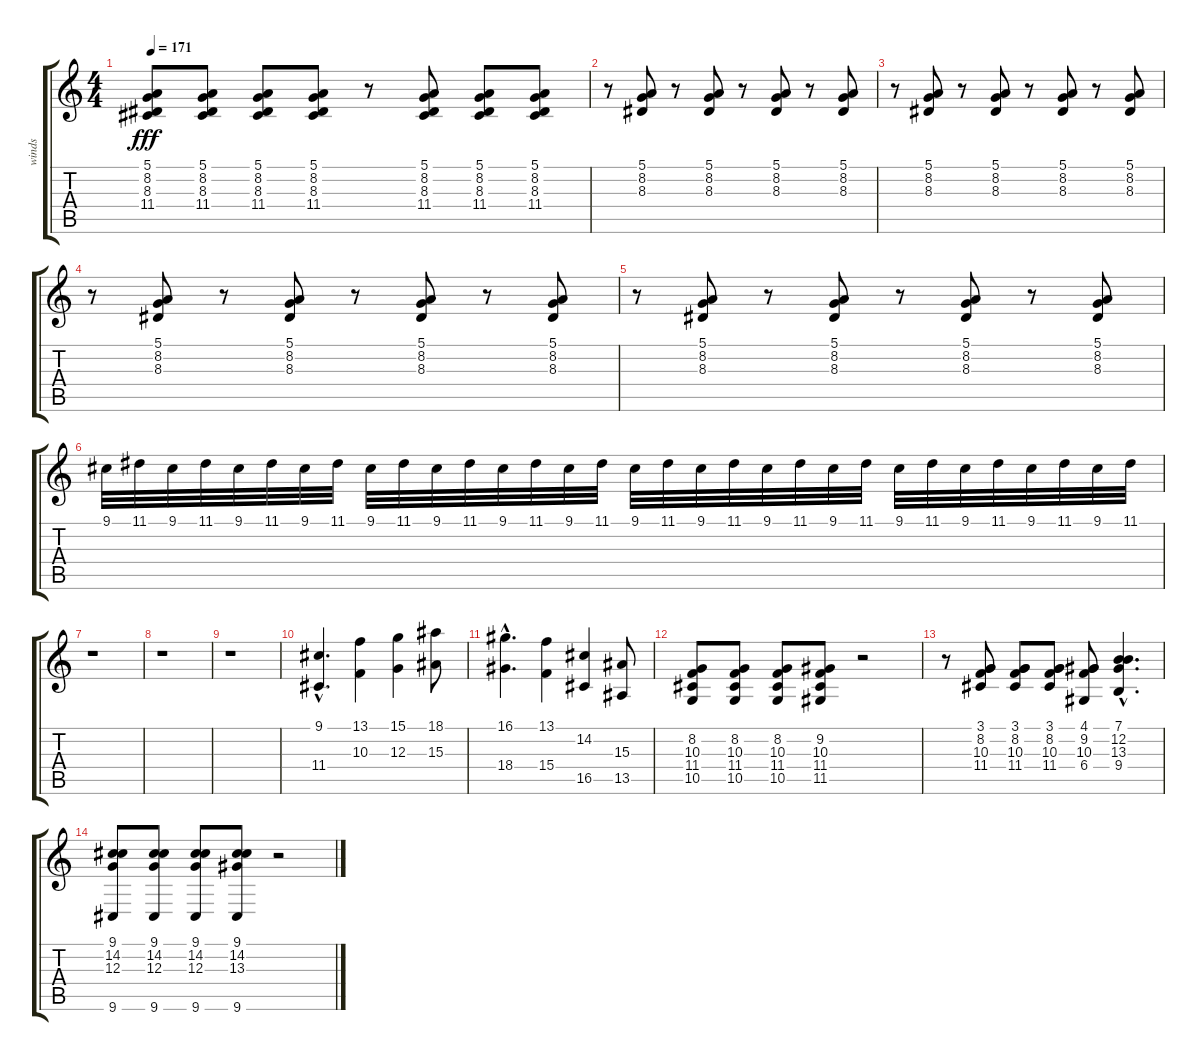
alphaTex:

\track ("winds" "winds") {instrument choiraahs}
\staff {score tabs}
\tuning (E4 B3 G3 D3 A2 E2) {hide}
\ts (4 4)
\tempo 171
\clef g2
\ks c
(5.1 8.2 8.3 11.4).8{dy fff} (5.1 8.2 8.3 11.4).8 (5.1 8.2 8.3 11.4).8 (5.1 8.2 8.3 11.4).8 r.8 (5.1 8.2 8.3 11.4).8 (5.1 8.2 8.3 11.4).8 (5.1 8.2 8.3 11.4).8 |
r.8 (5.1 8.2 8.3).8 r.8 (5.1 8.2 8.3).8 r.8 (5.1 8.2 8.3).8 r.8 (5.1 8.2 8.3).8 |
r.8 (5.1 8.2 8.3).8 r.8 (5.1 8.2 8.3).8 r.8 (5.1 8.2 8.3).8 r.8 (5.1 8.2 8.3).8 |
r.8 (5.1 8.2 8.3).8 r.8 (5.1 8.2 8.3).8 r.8 (5.1 8.2 8.3).8 r.8 (5.1 8.2 8.3).8 |
r.8 (5.1 8.2 8.3).8 r.8 (5.1 8.2 8.3).8 r.8 (5.1 8.2 8.3).8 r.8 (5.1 8.2 8.3).8 |
9.1.32{instrument trumpet} 11.1.32 9.1.32 11.1.32 9.1.32 11.1.32 9.1.32 11.1.32 9.1.32 11.1.32 9.1.32 11.1.32 9.1.32 11.1.32 9.1.32 11.1.32 9.1.32 11.1.32 9.1.32 11.1.32 9.1.32 11.1.32 9.1.32 11.1.32 9.1.32 11.1.32 9.1.32 11.1.32 9.1.32 11.1.32 9.1.32 11.1.32 |
r.1 |
r.1 |
r.1 |
(9.1{hac} 11.4{hac}).4{d instrument frenchhorn} (13.1 10.3).4 (15.1 12.3).4 (18.1 15.3).8 |
(16.1{hac} 18.4{hac}).4{d} (13.1 15.4).4 (14.2 16.5).4 (15.3 13.5).8 |
(8.2 10.3 11.4 10.5).8 (8.2 10.3 11.4 10.5).8 (8.2 10.3 11.4 10.5).8 (9.2 10.3 11.4 11.5).8 r.2 |
r.8 (3.1 8.2 10.3 11.4).8 (3.1 8.2 10.3 11.4).8 (3.1 8.2 10.3 11.4).8 (4.1 9.2 10.3 6.4).8 (7.1{hac} 12.2{hac} 13.3{hac} 9.4{hac}).4{d} |
(9.1 14.2 12.3 9.6).8 (9.1 14.2 12.3 9.6).8 (9.1 14.2 12.3 9.6).8 (9.1 14.2 13.3 9.6).8 r.2
